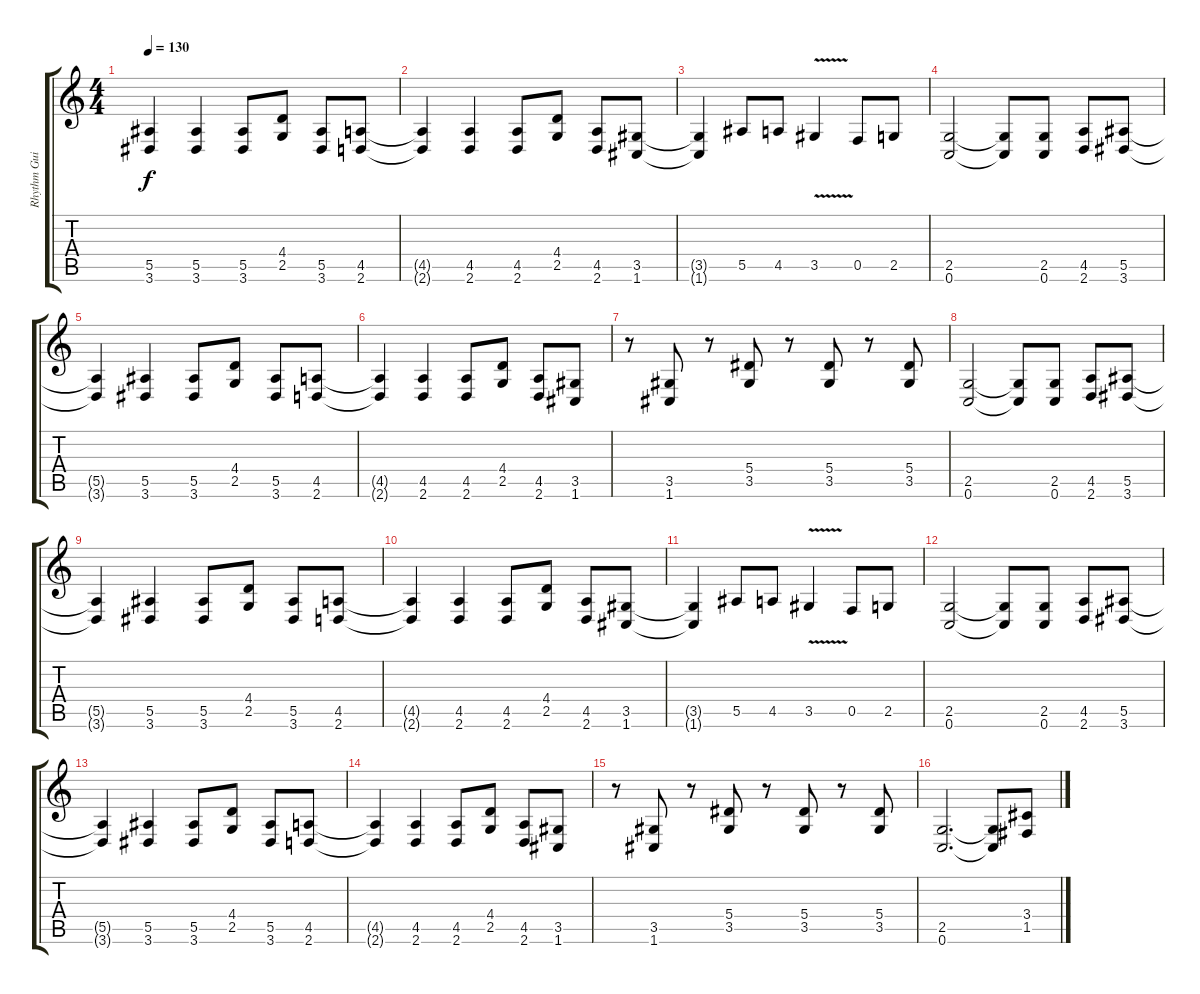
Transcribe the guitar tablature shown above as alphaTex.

\track ("Rhythm Guitar" "Rhythm Gui") {instrument distortionguitar}
\staff {score tabs}
\tuning (C4 G3 Eb3 Bb2 F2 C2) {hide}
\ts (4 4)
\tempo 130
\clef g2
\ks c
(5.5{t} 3.6{t}).4{dy f} (5.5 3.6).4 (5.5 3.6).8 (4.4 2.5).8 (5.5 3.6).8 (4.5 2.6).8 |
(4.5{t} 2.6{t}).4 (4.5 2.6).4 (4.5 2.6).8 (4.4 2.5).8 (4.5 2.6).8 (3.5 1.6).8 |
(3.5{t} 1.6{t}).4 5.5.8 4.5.8 3.5{v}.4 0.5.8 2.5.8 |
(2.5 0.6).2 (2.5{t} 0.6{t}).8 (2.5 0.6).8 (4.5 2.6).8 (5.5 3.6).8 |
(5.5{t} 3.6{t}).4 (5.5 3.6).4 (5.5 3.6).8 (4.4 2.5).8 (5.5 3.6).8 (4.5 2.6).8 |
(4.5{t} 2.6{t}).4 (4.5 2.6).4 (4.5 2.6).8 (4.4 2.5).8 (4.5 2.6).8 (3.5 1.6).8 |
r.8 (3.5 1.6).8 r.8 (5.4 3.5).8 r.8 (5.4 3.5).8 r.8 (5.4 3.5).8 |
(2.5 0.6).2 (2.5{t} 0.6{t}).8 (2.5 0.6).8 (4.5 2.6).8 (5.5 3.6).8 |
(5.5{t} 3.6{t}).4 (5.5 3.6).4 (5.5 3.6).8 (4.4 2.5).8 (5.5 3.6).8 (4.5 2.6).8 |
(4.5{t} 2.6{t}).4 (4.5 2.6).4 (4.5 2.6).8 (4.4 2.5).8 (4.5 2.6).8 (3.5 1.6).8 |
(3.5{t} 1.6{t}).4 5.5.8 4.5.8 3.5{v}.4 0.5.8 2.5.8 |
(2.5 0.6).2 (2.5{t} 0.6{t}).8 (2.5 0.6).8 (4.5 2.6).8 (5.5 3.6).8 |
(5.5{t} 3.6{t}).4 (5.5 3.6).4 (5.5 3.6).8 (4.4 2.5).8 (5.5 3.6).8 (4.5 2.6).8 |
(4.5{t} 2.6{t}).4 (4.5 2.6).4 (4.5 2.6).8 (4.4 2.5).8 (4.5 2.6).8 (3.5 1.6).8 |
r.8 (3.5 1.6).8 r.8 (5.4 3.5).8 r.8 (5.4 3.5).8 r.8 (5.4 3.5).8 |
(2.5 0.6).2{d} (2.5{t} 0.6{t}).8 (3.4 1.5).8
